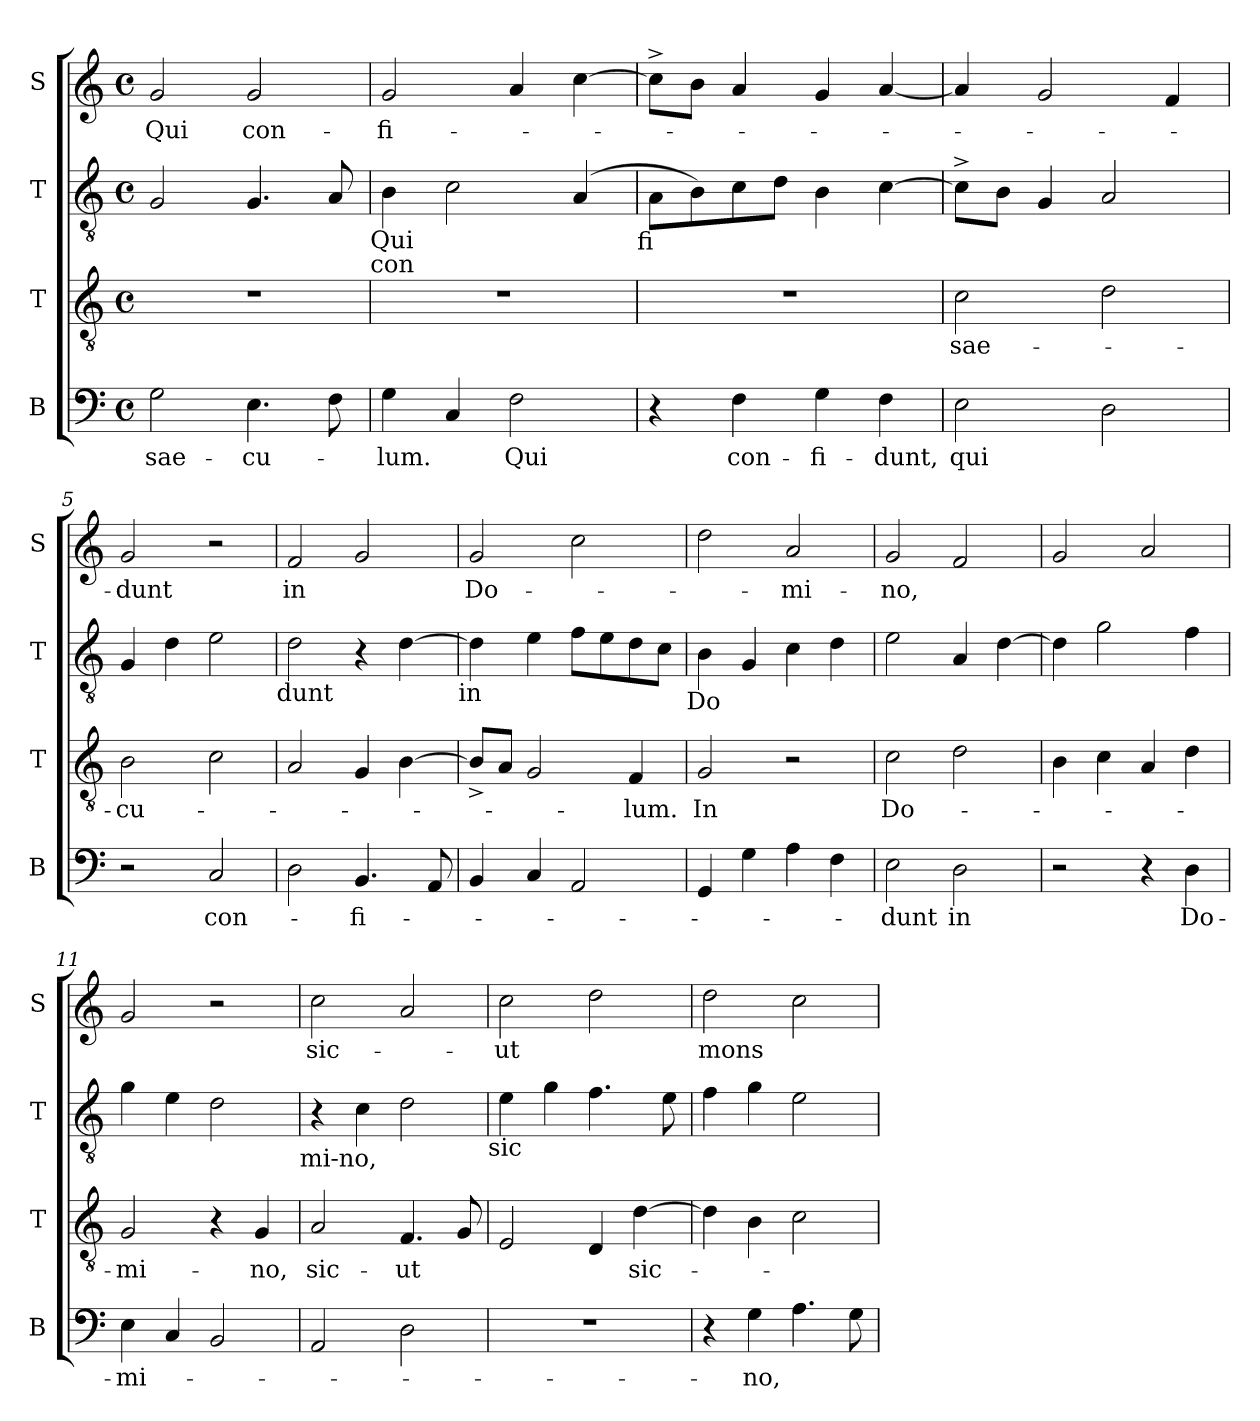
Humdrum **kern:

**kern	**text	**kern	**text	**kern	**kern	**text
*part4	*part4	*part3	*part3	*part2	*part1	*part1
*staff4	*staff4	*staff3	*staff3	*staff2	*staff1	*staff1
*I"B	*	*I"T	*	*I"T	*I"S	*
*I'B	*	*I'T	*	*I'T	*I'S	*
*clefF4	*	*clefGv2	*	*clefGv2	*clefG2	*
*k[]	*	*k[]	*	*k[]	*k[]	*
*C:	*	*C:	*	*C:	*C:	*
*M4/4	*	*M4/4	*	*M4/4	*M4/4	*
*met(c)	*	*met(c)	*	*met(c)	*met(c)	*
=1	=1	=1	=1	=1	=1	=1
!	!LO:LY:b	!	!	!	!	!LO:LY:b
2G\	sae-	1r	.	2G/	2g/	Qui
!	!LO:LY:b	!	!	!	!	!LO:LY:b
4.E\	-cu-	.	.	4.G/	2g/	con-
8F\	.	.	.	8A/	.	.
!	!	!	!	!LO:TX:b:t=Qui	!	!
!	!	!	!	!LO:TX:b:t=con	!	!
=2	=2	=2	=2	=2	=2	=2
!	!LO:LY:b	!	!	!	!	!LO:LY:b
4G\	-lum.	1r	.	4B\	2g/	-fi-
4C/	.	.	.	2c\	.	.
!	!LO:LY:b	!	!	!	!	!
2F\	Qui	.	.	.	4a/	.
.	.	.	.	(4A/	[>4cc\	.
!	!	!	!	!LO:TX:b:t=fi	!	!
=3	=3	=3	=3	=3	=3	=3
4r	.	1r	.	8A\L	8cc^>\L]	.
.	.	.	.	8B\)	8b\J	.
!	!LO:LY:b	!	!	!	!	!
4F\	con-	.	.	8c\	4a/	.
.	.	.	.	8d\J	.	.
!	!LO:LY:b	!	!	!	!	!
4G\	-fi-	.	.	4B\	4g/	.
!	!LO:LY:b:rj	!	!	!	!	!
4F\	-dunt,	.	.	[>4c\	[<4a/	.
=4	=4	=4	=4	=4	=4	=4
!	!LO:LY:b	!	!LO:LY:b	!	!	!
2E\	qui	2c\	sae-	8c^>\L]	4a/]	.
.	.	.	.	8B\J	.	.
.	.	.	.	4G/	2g/	.
2D\	.	2d\	.	2A/	.	.
.	.	.	.	.	4f/	.
=5	=5	=5	=5	=5	=5	=5
!	!	!	!LO:LY:b	!	!	!LO:LY:b
2r	.	2B\	-cu-	4G/	2g/	-dunt
.	.	.	.	4d\	.	.
!	!LO:LY:b	!	!	!	!	!
2C/	con-	2c\	.	2e\	2r	.
!	!	!	!	!LO:TX:b:t=dunt	!	!
=6	=6	=6	=6	=6	=6	=6
!	!	!	!	!	!	!LO:LY:b
2D\	.	2A/	.	2d\	2f/	in
!	!LO:LY:b	!	!	!	!	!
4.BB/	-fi-	4G/	.	4r	2g/	.
.	.	[>4B\	.	[>4d\	.	.
8AA/	.	.	.	.	.	.
!	!	!	!	!LO:TX:b:t=in	!	!
=7	=7	=7	=7	=7	=7	=7
!	!	!	!	!	!	!LO:LY:b
4BB/	.	8B^</L]	.	4d\]	2g/	Do-
.	.	8A/J	.	.	.	.
4C/	.	2G/	.	4e\	.	.
2AA/	.	.	.	8f\L	2cc\	.
.	.	.	.	8e\	.	.
!	!	!	!LO:LY:b	!	!	!
.	.	4F/	-lum.	8d\	.	.
.	.	.	.	8c\J	.	.
!	!	!	!	!LO:TX:b:t=Do	!	!
!!LO:LB:g=z
=8	=8	=8	=8	=8	=8	=8
!	!	!	!LO:LY:b	!	!	!
4GG/	.	2G/	In	4B\	2dd\	.
4G\	.	.	.	4G/	.	.
!	!	!	!	!	!	!LO:LY:b
4A\	.	2r	.	4c\	2a/	-mi-
4F\	.	.	.	4d\	.	.
=9	=9	=9	=9	=9	=9	=9
!	!LO:LY:b	!	!LO:LY:b	!	!	!LO:LY:b
2E\	-dunt	2c\	Do-	2e\	2g/	-no,
!	!LO:LY:b	!	!	!	!	!
2D\	in	2d\	.	4A/	2f/	.
.	.	.	.	[>4d\	.	.
=10	=10	=10	=10	=10	=10	=10
2r	.	4B\	.	4d\]	2g/	.
.	.	4c\	.	2g\	.	.
4r	.	4A/	.	.	2a/	.
!	!LO:LY:b	!	!	!	!	!
4D\	Do-	4d\	.	4f\	.	.
=11	=11	=11	=11	=11	=11	=11
!	!LO:LY:b	!	!LO:LY:b	!	!	!
4E\	-mi-	2G/	-mi-	4g\	2g/	.
4C/	.	.	.	4e\	.	.
2BB/	.	4r	.	2d\	2r	.
!	!	!	!LO:LY:b	!	!	!
.	.	4G/	-no,	.	.	.
!	!	!	!	!LO:TX:b:t=mi-no,	!	!
=12	=12	=12	=12	=12	=12	=12
!	!	!	!LO:LY:b	!	!	!LO:LY:b
2AA/	.	2A/	sic-	4r	2cc\	sic-
.	.	.	.	4c\	.	.
!	!	!	!LO:LY:b	!	!	!
2D\	.	4.F/	-ut	2d\	2a/	.
.	.	8G/	.	.	.	.
!	!	!	!	!LO:TX:b:t=sic	!	!
=13	=13	=13	=13	=13	=13	=13
!	!	!	!	!	!	!LO:LY:b
1r	.	2E/	.	4e\	2cc\	-ut
.	.	.	.	4g\	.	.
.	.	4D/	.	4.f\	2dd\	.
!	!	!	!LO:LY:b	!	!	!
.	.	[>4d\	sic-	.	.	.
.	.	.	.	8e\	.	.
=14	=14	=14	=14	=14	=14	=14
!	!	!	!	!	!	!LO:LY:b
4r	.	4d\]	.	4f\	2dd\	mons
!	!LO:LY:b	!	!	!	!	!
4G\	-no,	4B\	.	4g\	.	.
4.A\	.	2c\	.	2e\	2cc\	.
8G\	.	.	.	.	.	.
=	=	=	=	=	=	=
*-	*-	*-	*-	*-	*-	*-
